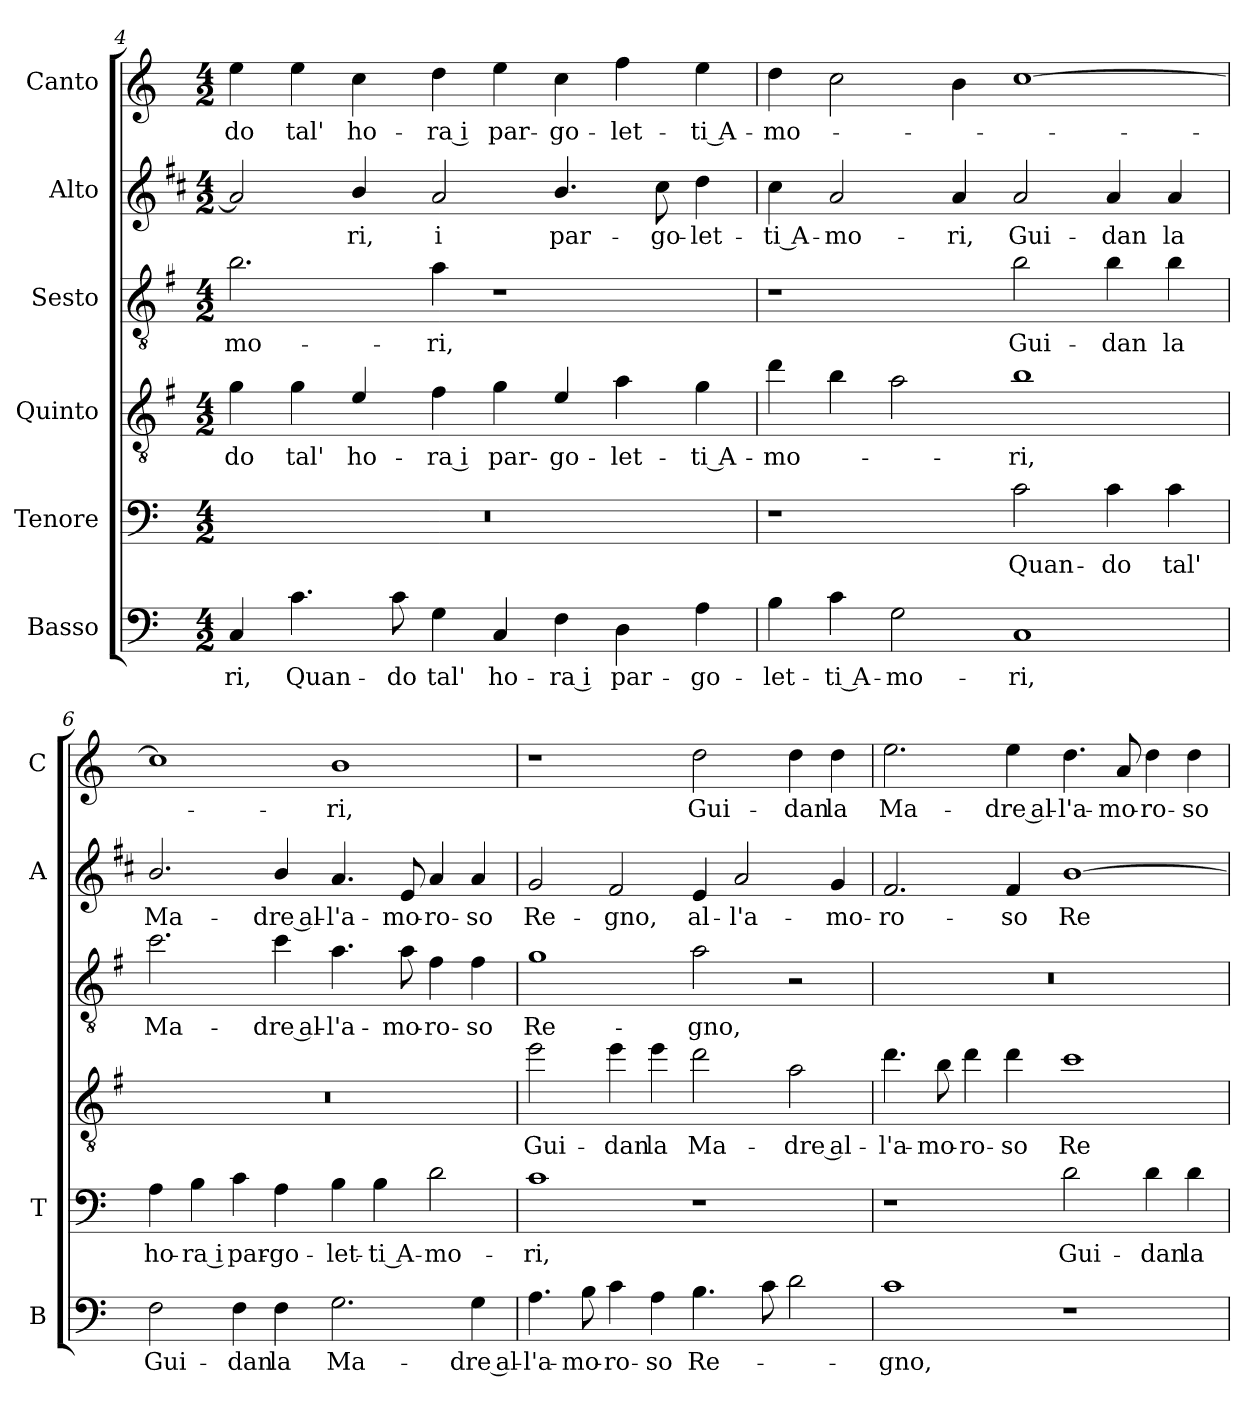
**kern	**text	**kern	**text	**kern	**text	**kern	**text	**kern	**text	**kern	**text
*part6	*part6	*part5	*part5	*part4	*part4	*part3	*part3	*part2	*part2	*part1	*part1
*staff6	*staff6	*staff5	*staff5	*staff4	*staff4	*staff3	*staff3	*staff2	*staff2	*staff1	*staff1
*I"Basso	*	*I"Tenore	*	*I"Quinto	*	*I"Sesto	*	*I"Alto	*	*I"Canto	*
*I'B	*	*I'T	*	*	*	*	*	*I'A	*	*I'C	*
!!LO:LB:g=z
*clefF4	*	*clefF4	*	*clefGv2	*	*clefGv2	*	*clefG2	*	*clefG2	*
*	*	*	*	*ITrd4c7	*	*ITrd4c7	*	*ITrd1c2	*	*	*
*k[]	*	*k[]	*	*k[]	*	*k[]	*	*k[]	*	*k[]	*
*C:	*	*C:	*	*C:	*	*C:	*	*C:	*	*C:	*
*M4/2	*	*M4/2	*	*M4/2	*	*M4/2	*	*M4/2	*	*M4/2	*
=4	=4	=4	=4	=4	=4	=4	=4	=4	=4	=4	=4
!	!LO:LY:b	!	!	!	!LO:LY:b	!	!LO:LY:b	!	!	!	!LO:LY:b
4C/	-ri,	0r	.	4c\	-do	2.e\	-mo-	2g/]	.	4ee\	-do
!	!LO:LY:b	!	!	!	!LO:LY:b	!	!	!	!	!	!LO:LY:b
4.c\	Quan-	.	.	4c\	tal'	.	.	.	.	4ee\	tal'
!	!	!	!	!	!LO:LY:b	!	!	!	!LO:LY:b	!	!LO:LY:b
.	.	.	.	4A/	ho-	.	.	4a/	-ri,	4cc\	ho-
!	!LO:LY:b	!	!	!	!	!	!	!	!	!	!
8c\	-do	.	.	.	.	.	.	.	.	.	.
!	!LO:LY:b	!	!	!	!LO:LY:b	!	!LO:LY:b	!	!LO:LY:b	!	!LO:LY:b
4G\	tal'	.	.	4B\	-ra i	4d\	-ri,	2g/	i	4dd\	-ra i
!	!LO:LY:b	!	!	!	!LO:LY:b	!	!	!	!	!	!LO:LY:b
4C/	ho-	.	.	4c\	par-	1r	.	.	.	4ee\	par-
!	!LO:LY:b	!	!	!	!LO:LY:b	!	!	!	!LO:LY:b	!	!LO:LY:b
4F\	-ra i	.	.	4A/	-go-	.	.	4.a/	par-	4cc\	-go-
!	!LO:LY:b	!	!	!	!LO:LY:b	!	!	!	!	!	!LO:LY:b
4D\	par-	.	.	4d\	-let-	.	.	.	.	4ff\	-let-
!	!	!	!	!	!	!	!	!	!LO:LY:b	!	!
.	.	.	.	.	.	.	.	8b\	-go-	.	.
!	!LO:LY:b	!	!	!	!LO:LY:b	!	!	!	!LO:LY:b	!	!LO:LY:b
4A\	-go-	.	.	4c\	-ti A-	.	.	4cc\	-let-	4ee\	-ti A-
=5	=5	=5	=5	=5	=5	=5	=5	=5	=5	=5	=5
!	!LO:LY:b	!	!	!	!LO:LY:b	!	!	!	!LO:LY:b	!	!LO:LY:b
4B\	-let-	1r	.	4g\	-mo-	1r	.	4b\	-ti A-	4dd\	-mo-
!	!LO:LY:b	!	!	!	!	!	!	!	!LO:LY:b	!	!
4c\	-ti A-	.	.	4e\	.	.	.	2g/	-mo-	2cc\	.
!	!LO:LY:b	!	!	!	!	!	!	!	!	!	!
2G\	-mo-	.	.	2d\	.	.	.	.	.	.	.
!	!	!	!	!	!	!	!	!	!LO:LY:b	!	!
.	.	.	.	.	.	.	.	4g/	-ri,	4b\	.
!	!LO:LY:b	!	!LO:LY:b	!	!LO:LY:b	!	!LO:LY:b	!	!LO:LY:b	!	!
1C	-ri,	2c\	Quan-	1e	-ri,	2e\	Gui-	2g/	Gui-	[1cc	.
!	!	!	!LO:LY:b	!	!	!	!LO:LY:b	!	!LO:LY:b	!	!
.	.	4c\	-do	.	.	4e\	-dan	4g/	-dan	.	.
!	!	!	!LO:LY:b	!	!	!	!LO:LY:b	!	!LO:LY:b	!	!
.	.	4c\	tal'	.	.	4e\	la	4g/	la	.	.
=6	=6	=6	=6	=6	=6	=6	=6	=6	=6	=6	=6
!	!LO:LY:b	!	!LO:LY:b	!	!	!	!LO:LY:b	!	!LO:LY:b	!	!
2F\	Gui-	4A\	ho-	0r	.	2.f\	Ma-	2.a/	Ma-	1cc]	.
!	!	!	!LO:LY:b	!	!	!	!	!	!	!	!
.	.	4B\	-ra i	.	.	.	.	.	.	.	.
!	!LO:LY:b	!	!LO:LY:b	!	!	!	!	!	!	!	!
4F\	-dan	4c\	par-	.	.	.	.	.	.	.	.
!	!LO:LY:b	!	!LO:LY:b	!	!	!	!LO:LY:b	!	!LO:LY:b	!	!
4F\	la	4A\	-go-	.	.	4f\	-dre al-	4a/	-dre al-	.	.
!	!LO:LY:b	!	!LO:LY:b	!	!	!	!LO:LY:b	!	!LO:LY:b	!	!LO:LY:b
2.G\	Ma-	4B\	-let-	.	.	4.d\	-l'a-	4.g/	-l'a-	1b	-ri,
!	!	!	!LO:LY:b	!	!	!	!	!	!	!	!
.	.	4B\	-ti A-	.	.	.	.	.	.	.	.
!	!	!	!	!	!	!	!LO:LY:b	!	!LO:LY:b	!	!
.	.	.	.	.	.	8d\	-mo-	8d/	-mo-	.	.
!	!	!	!LO:LY:b	!	!	!	!LO:LY:b	!	!LO:LY:b	!	!
.	.	2d\	-mo-	.	.	4B\	-ro-	4g/	-ro-	.	.
!	!LO:LY:b	!	!	!	!	!	!LO:LY:b	!	!LO:LY:b	!	!
4G\	-dre al-	.	.	.	.	4B\	-so	4g/	-so	.	.
=7	=7	=7	=7	=7	=7	=7	=7	=7	=7	=7	=7
!	!LO:LY:b	!	!LO:LY:b	!	!LO:LY:b	!	!LO:LY:b	!	!LO:LY:b	!	!
4.A\	-l'a-	1c	-ri,	2a\	Gui-	1c	Re-	2f/	Re-	1r	.
!	!LO:LY:b	!	!	!	!	!	!	!	!	!	!
8B\	-mo-	.	.	.	.	.	.	.	.	.	.
!	!LO:LY:b	!	!	!	!LO:LY:b	!	!	!	!LO:LY:b	!	!
4c\	-ro-	.	.	4a\	-dan	.	.	2e/	-gno,	.	.
!	!LO:LY:b	!	!	!	!LO:LY:b	!	!	!	!	!	!
4A\	-so	.	.	4a\	la	.	.	.	.	.	.
!	!LO:LY:b	!	!	!	!LO:LY:b	!	!LO:LY:b	!	!LO:LY:b	!	!LO:LY:b
4.B\	Re-	1r	.	2g\	Ma-	2d\	-gno,	4d/	al-	2dd\	Gui-
!	!	!	!	!	!	!	!	!	!LO:LY:b	!	!
.	.	.	.	.	.	.	.	2g/	-l'a-	.	.
8c\	.	.	.	.	.	.	.	.	.	.	.
!	!	!	!	!	!LO:LY:b	!	!	!	!	!	!LO:LY:b
2d\	.	.	.	2d\	-dre al-	2r	.	.	.	4dd\	-dan
!	!	!	!	!	!	!	!	!	!LO:LY:b	!	!LO:LY:b
.	.	.	.	.	.	.	.	4f/	-mo-	4dd\	la
!!LO:PB:g=z
=8	=8	=8	=8	=8	=8	=8	=8	=8	=8	=8	=8
!	!LO:LY:b	!	!	!	!LO:LY:b	!	!	!	!LO:LY:b	!	!LO:LY:b
1c	-gno,	1r	.	4.g\	-l'a-	0r	.	2.e/	-ro-	2.ee\	Ma-
!	!	!	!	!	!LO:LY:b	!	!	!	!	!	!
.	.	.	.	8e\	-mo-	.	.	.	.	.	.
!	!	!	!	!	!LO:LY:b	!	!	!	!	!	!
.	.	.	.	4g\	-ro-	.	.	.	.	.	.
!	!	!	!	!	!LO:LY:b	!	!	!	!LO:LY:b	!	!LO:LY:b
.	.	.	.	4g\	-so	.	.	4e/	-so	4ee\	-dre al-
!	!	!	!LO:LY:b	!	!LO:LY:b	!	!	!	!LO:LY:b	!	!LO:LY:b
1r	.	2d\	Gui-	1f	Re-	.	.	[1a	Re-	4.dd\	-l'a-
!	!	!	!	!	!	!	!	!	!	!	!LO:LY:b
.	.	.	.	.	.	.	.	.	.	8a/	-mo-
!	!	!	!LO:LY:b	!	!	!	!	!	!	!	!LO:LY:b
.	.	4d\	-dan	.	.	.	.	.	.	4dd\	-ro-
!	!	!	!LO:LY:b	!	!	!	!	!	!	!	!LO:LY:b
.	.	4d\	la	.	.	.	.	.	.	4dd\	-so
=	=	=	=	=	=	=	=	=	=	=	=
*-	*-	*-	*-	*-	*-	*-	*-	*-	*-	*-	*-
